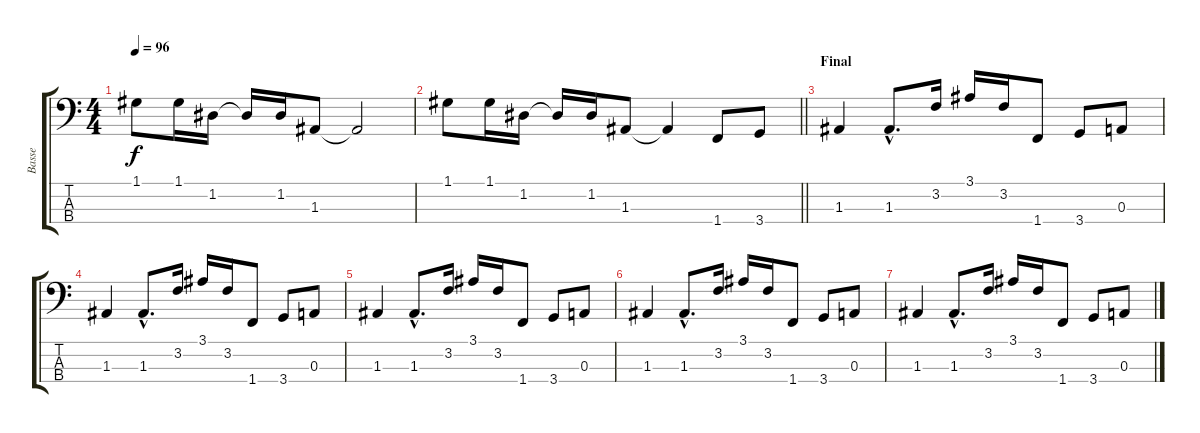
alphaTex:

\track ("Basse" "Basse") {instrument electricbassfinger}
\staff {score tabs}
\tuning (G2 D2 A1 E1) {hide}
\ts (4 4)
\tempo 96
\clef f4
\ks c
1.1.8{dy f} 1.1.16 1.2.16 1.2{t}.16 1.2.16 1.3.8 1.3{t}.2 |
\barLineRight lightlight
1.1.8 1.1.16 1.2.16 1.2{t}.16 1.2.16 1.3.8 1.3{t}.4 1.4.8 3.4.8 |
\section ("" "Final")
1.3.4{volume 12} 1.3{hac}.8{d} 3.2.16 3.1.16 3.2.16 1.4.8 3.4.8 0.3.8 |
1.3.4{volume 11} 1.3{hac}.8{d} 3.2.16 3.1.16{volume 10} 3.2.16 1.4.8 3.4.8 0.3.8 |
1.3.4{volume 9} 1.3{hac}.8{d} 3.2.16 3.1.16{volume 8} 3.2.16 1.4.8 3.4.8 0.3.8 |
1.3.4{volume 7} 1.3{hac}.8{d} 3.2.16 3.1.16{volume 6} 3.2.16 1.4.8 3.4.8 0.3.8 |
1.3.4{volume 4} 1.3{hac}.8{d} 3.2.16 3.1.16{volume 2} 3.2.16 1.4.8 3.4.8 0.3.8
